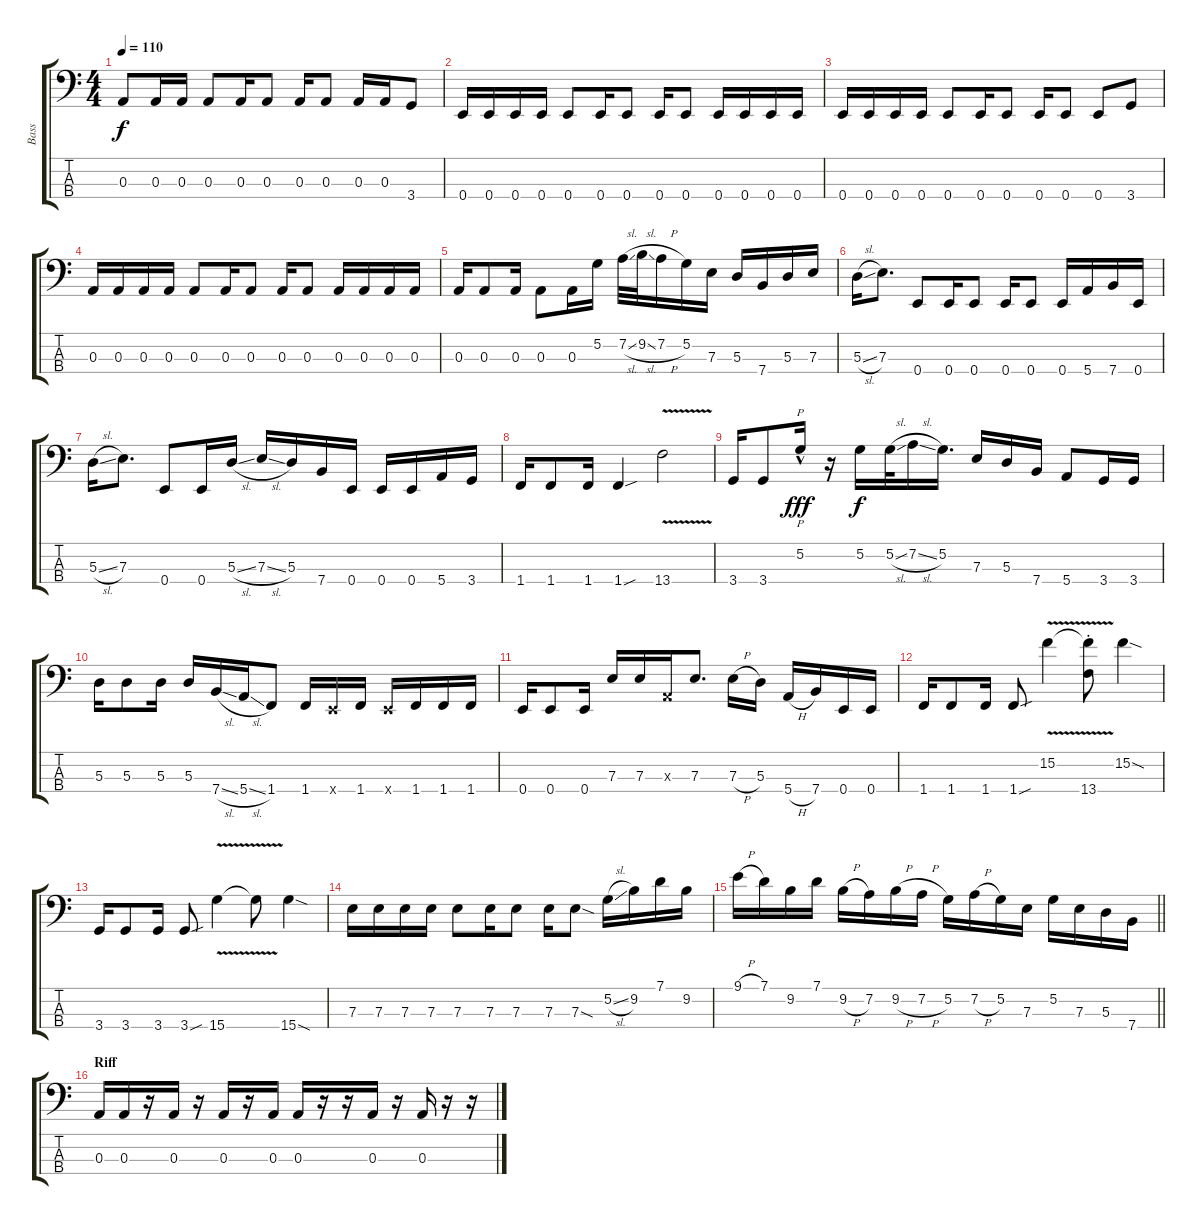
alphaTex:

\track ("Bass" "Bass") {instrument electricbasspick}
\staff {score tabs}
\tuning (G2 D2 A1 E1) {hide}
\ts (4 4)
\tempo 110
\clef f4
\ks c
0.3.8{dy f} 0.3.16 0.3.16 0.3.8 0.3.16 0.3.8 0.3.16 0.3.8 0.3.16 0.3.16 3.4.8 |
0.4.16 0.4.16 0.4.16 0.4.16 0.4.8 0.4.16 0.4.8 0.4.16 0.4.8 0.4.16 0.4.16 0.4.16 0.4.16 |
0.4.16 0.4.16 0.4.16 0.4.16 0.4.8 0.4.16 0.4.8 0.4.16 0.4.8 0.4.8 3.4.8 |
0.3.16 0.3.16 0.3.16 0.3.16 0.3.8 0.3.16 0.3.8 0.3.16 0.3.8 0.3.16 0.3.16 0.3.16 0.3.16 |
0.3.16 0.3.8 0.3.16 0.3.8 0.3.16 5.2.16 7.2{sl}.32 9.2{sl}.32 7.2{h}.16 5.2.16 7.3.16 5.3.16 7.4.16 5.3.16 7.3.16 |
5.3{sl}.16 7.3.8{d} 0.4.8 0.4.16 0.4.8 0.4.16 0.4.8 0.4.16 5.4.16 7.4.16 0.4.16 |
5.3{sl}.16 7.3.8{d} 0.4.8 0.4.16 5.3{sl}.16 7.3{sl}.16 5.3.16 7.4.16 0.4.16 0.4.16 0.4.16 5.4.16 3.4.16 |
1.4.16 1.4.8 1.4.16 1.4{sou}.4 13.4{v}.2 |
3.4.16 3.4.8 5.2{hac}.16{p dy fff} r.16 5.2.16{dy f} 5.2{sl}.32 7.2{sl}.16 5.2.16{d} 7.3.16 5.3.16 7.4.16 5.4.8 3.4.16 3.4.16 |
5.3.16 5.3.8 5.3.16 5.3.16 7.4{sl}.16 5.4{sl}.16 1.4.8 1.4.16 0.4{x}.16 1.4.16 0.4{x}.16 1.4.16 1.4.16 1.4.16 |
0.4.16 0.4.8 0.4.16 7.3.16 7.3.16 0.3{x}.16 7.3.8{d} 7.3{h}.16 5.3.16 5.4{h}.16 7.4.16 0.4.16 0.4.16 |
1.4.16 1.4.8 1.4.16 1.4{sou}.8 15.2{v}.4 (15.2{t} 13.4{st}).8 15.2{sod}.4 |
3.4.16 3.4.8 3.4.16 3.4{sou}.8 15.4{v}.4 15.4{t}.8 15.4{sod}.4 |
7.3.16 7.3.16 7.3.16 7.3.16 7.3.8 7.3.16 7.3.8 7.3.16 7.3{sod}.8 5.2{sl}.16 9.2.16 7.1.16 9.2.16 |
\barLineRight lightlight
9.1{h}.16 7.1.16 9.2.16 7.1.16 9.2{h}.16 7.2.16 9.2{h}.16 7.2{h}.16 5.2.16 7.2{h}.16 5.2.16 7.3.16 5.2.16 7.3.16 5.3.16 7.4.16 |
\section ("" "Riff")
0.3.16 0.3.16 r.16 0.3.16 r.16 0.3.16 r.16 0.3.16 0.3.16 r.16 r.16 0.3.16 r.16 0.3.16 r.16 r.16
